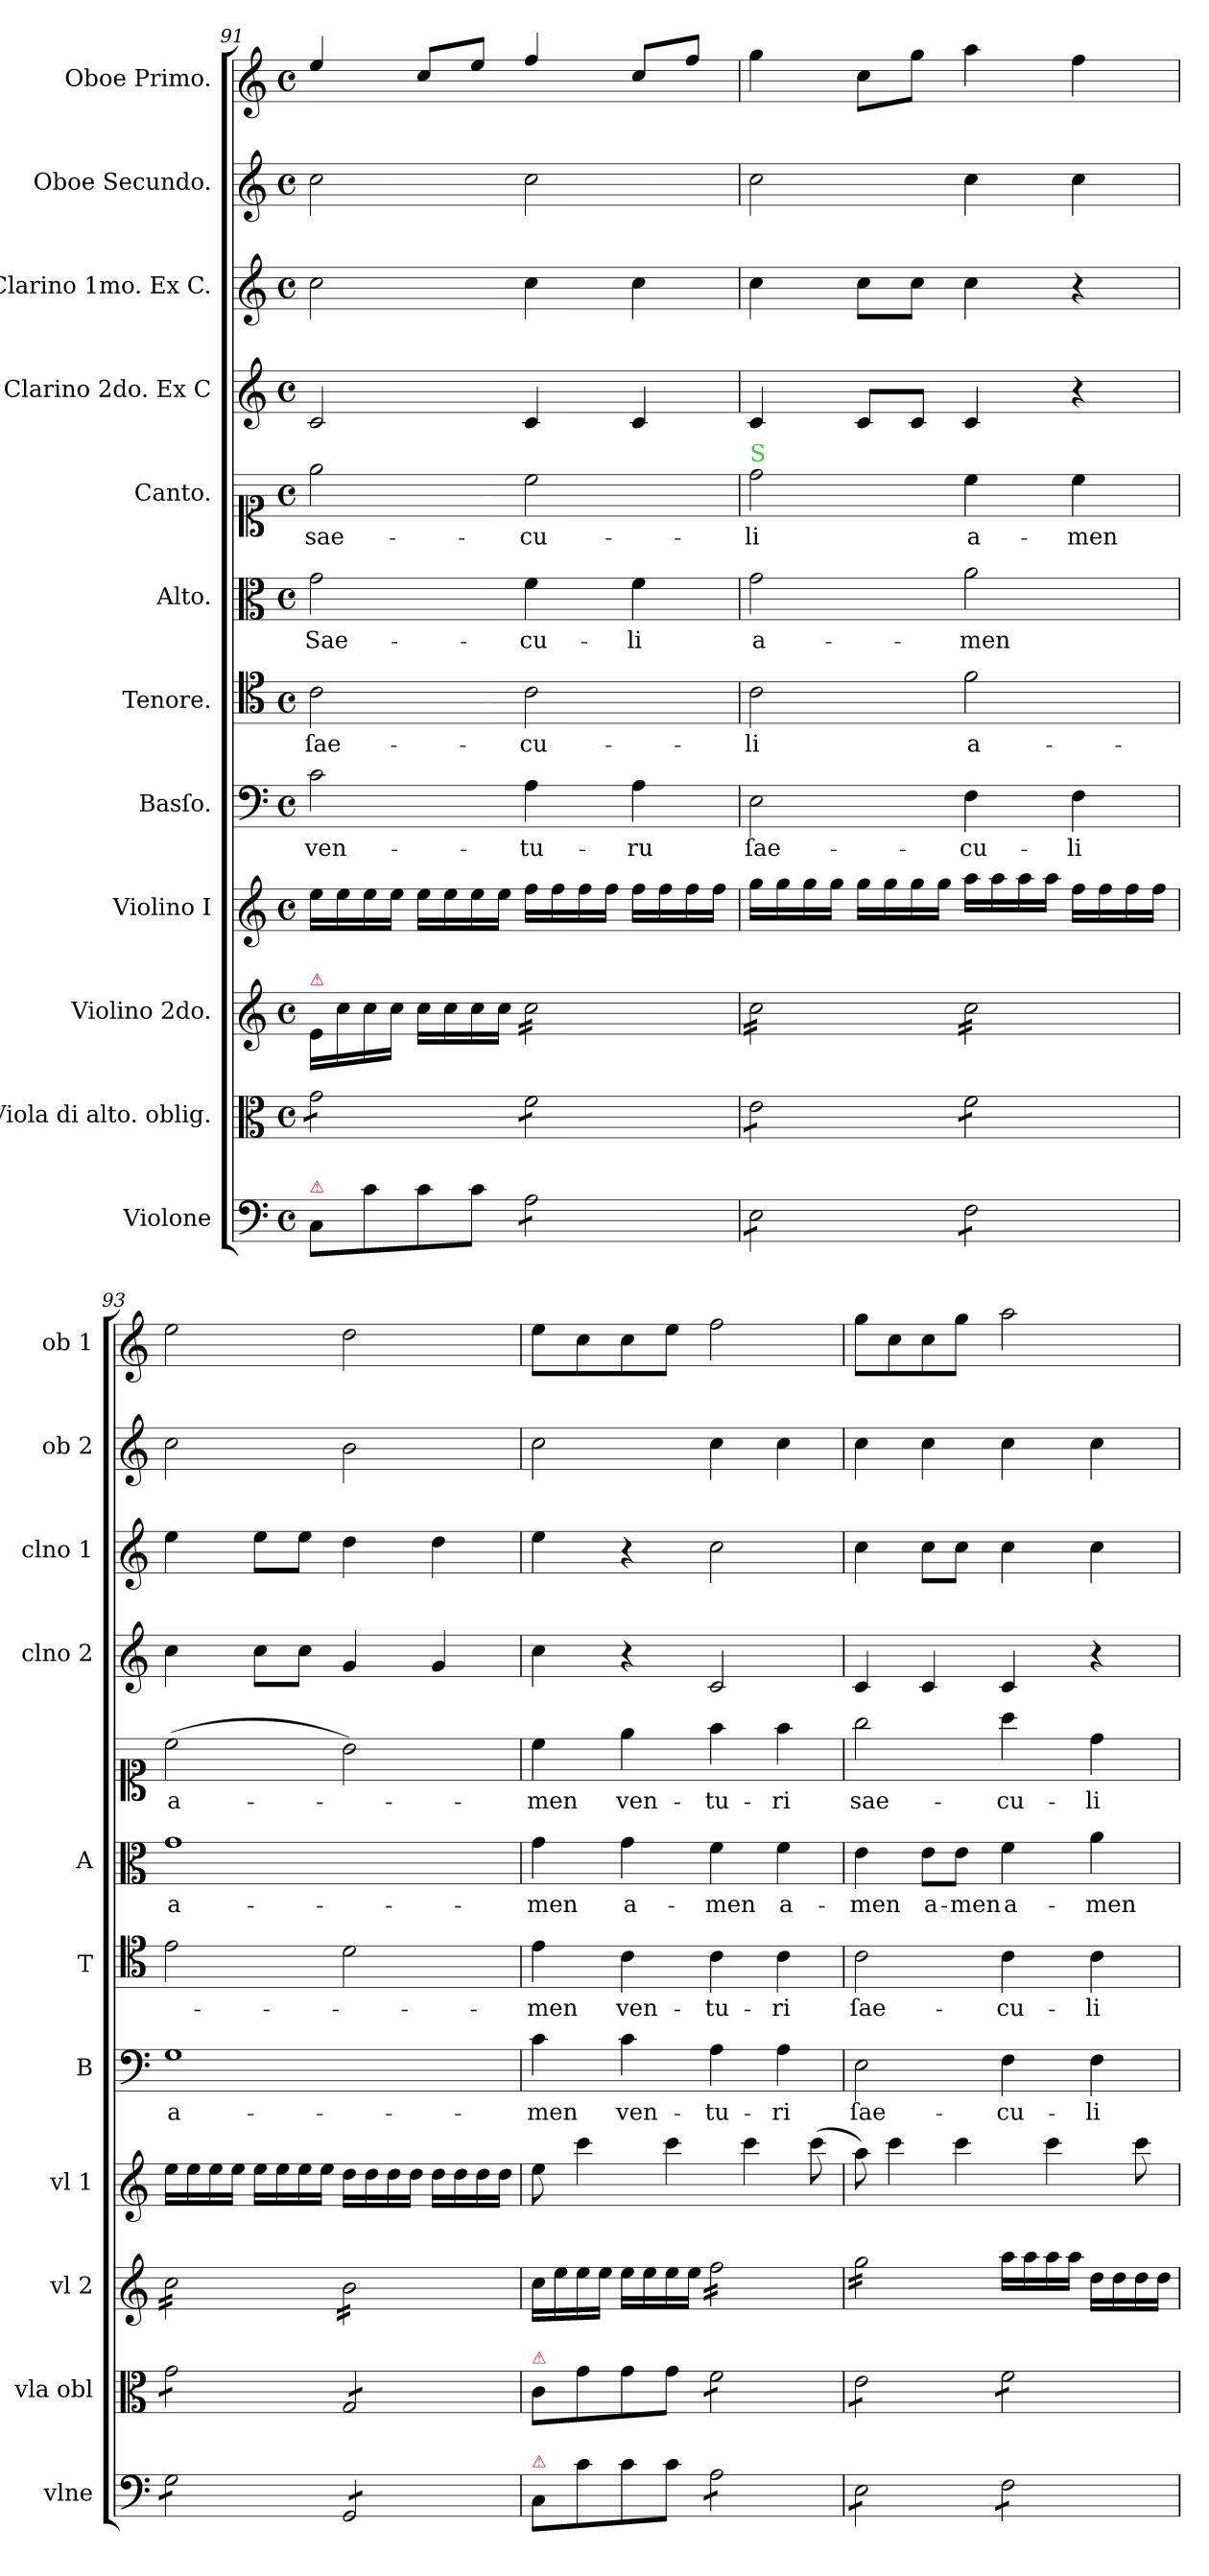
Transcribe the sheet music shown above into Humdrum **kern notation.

**kern	**kern	**kern	**kern	**kern	**text	**kern	**text	**kern	**text	**kern	**text	**kern	**kern	**kern	**kern
*part12	*part11	*part10	*part9	*part8	*part8	*part7	*part7	*part6	*part6	*part5	*part5	*part4	*part3	*part2	*part1
*staff12	*staff11	*staff10	*staff9	*staff8	*staff8	*staff7	*staff7	*staff6	*staff6	*staff5	*staff5	*staff4	*staff3	*staff2	*staff1
*I"Violone	*I"Viola di alto. oblig.	*I"Violino 2do.	*I"Violino I	*I"Basſo.	*	*I"Tenore.	*	*I"Alto.	*	*I"Canto.	*	*I"Clarino 2do. Ex C	*I"Clarino 1mo. Ex C.	*I"Oboe Secundo.	*I"Oboe Primo.
*I'vlne	*I'vla obl	*I'vl 2	*I'vl 1	*I'B	*	*I'T	*	*I'A	*	*	*	*I'clno 2	*I'clno 1	*I'ob 2	*I'ob 1
*clefF4	*clefC3	*clefG2	*clefG2	*clefF4	*	*clefC4	*	*clefC3	*	*clefC1	*	*clefG2	*clefG2	*clefG2	*clefG2
*k[]	*k[]	*k[]	*k[]	*k[]	*	*k[]	*	*k[]	*	*k[]	*	*k[]	*k[]	*k[]	*k[]
*C:	*C:	*C:	*C:	*C:	*	*C:	*	*C:	*	*C:	*	*C:	*C:	*C:	*C:
*M4/4	*M4/4	*M4/4	*M4/4	*M4/4	*	*M4/4	*	*M4/4	*	*M4/4	*	*M4/4	*M4/4	*M4/4	*M4/4
*met(c)	*met(c)	*met(c)	*met(c)	*met(c)	*	*met(c)	*	*met(c)	*	*met(c)	*	*met(c)	*met(c)	*met(c)	*met(c)
=91	=91	=91	=91	=91	=91	=91	=91	=91	=91	=91	=91	=91	=91	=91	=91
!	!	!LO:TX:a:color=crimson:t=⚠	!	!	!	!	!	!	!	!	!	!	!	!	!
!LO:TX:a:color=crimson:t=⚠	!	!	!	!	!	!	!	!	!	!	!	!	!	!	!
*	*tremolo	*	*	*	*	*	*	*	*	*	*	*	*	*	*
8C/L	8g\L	16e/LL	16ee\LL	2c\	ven-	2c\	ſae-	2g\	Sae-	2ee\	sae-	2c/	2cc\	2cc\	4ee/
.	.	16cc\	16ee\	.	.	.	.	.	.	.	.	.	.	.	.
8c\	8g\	16cc\	16ee\	.	.	.	.	.	.	.	.	.	.	.	.
.	.	16cc\JJ	16ee\JJ	.	.	.	.	.	.	.	.	.	.	.	.
8c\	8g\	16cc\LL	16ee\LL	.	.	.	.	.	.	.	.	.	.	.	8cc/L
.	.	16cc\	16ee\	.	.	.	.	.	.	.	.	.	.	.	.
8c\J	8g\J	16cc\	16ee\	.	.	.	.	.	.	.	.	.	.	.	8ee/J
.	.	16cc\JJ	16ee\JJ	.	.	.	.	.	.	.	.	.	.	.	.
*tremolo	*	*	*	*	*	*	*	*	*	*	*	*	*	*	*
*	*	*tremolo	*	*	*	*	*	*	*	*	*	*	*	*	*
8A\L	8f\L	16cc\LL	16ff\LL	4A\	-tu-	2c\	-cu-	4f\	-cu-	2cc\	-cu-	4c/	4cc\	2cc\	4ff/
.	.	16cc\	16ff\	.	.	.	.	.	.	.	.	.	.	.	.
8A\	8f\	16cc\	16ff\	.	.	.	.	.	.	.	.	.	.	.	.
.	.	16cc\	16ff\JJ	.	.	.	.	.	.	.	.	.	.	.	.
8A\	8f\	16cc\	16ff\LL	4A\	-ru	.	.	4f\	-li	.	.	4c/	4cc\	.	8cc/L
.	.	16cc\	16ff\	.	.	.	.	.	.	.	.	.	.	.	.
8A\J	8f\J	16cc\	16ff\	.	.	.	.	.	.	.	.	.	.	.	8ff/J
.	.	16cc\JJ	16ff\JJ	.	.	.	.	.	.	.	.	.	.	.	.
=92	=92	=92	=92	=92	=92	=92	=92	=92	=92	=92	=92	=92	=92	=92	=92
!	!	!	!	!	!	!	!	!	!	!LO:TX:a:color=limegreen:t=S	!	!	!	!	!
8E\L	8e\L	16cc\LL	16gg\LL	2E\	ſae-	2c\	-li	2g\	a-	2dd\	-li	4c/	4cc\	2cc\	4gg\
.	.	16cc\	16gg\	.	.	.	.	.	.	.	.	.	.	.	.
8E\	8e\	16cc\	16gg\	.	.	.	.	.	.	.	.	.	.	.	.
.	.	16cc\	16gg\JJ	.	.	.	.	.	.	.	.	.	.	.	.
8E\	8e\	16cc\	16gg\LL	.	.	.	.	.	.	.	.	8c/L	8cc\L	.	8cc\L
.	.	16cc\	16gg\	.	.	.	.	.	.	.	.	.	.	.	.
8E\J	8e\J	16cc\	16gg\	.	.	.	.	.	.	.	.	8c/J	8cc\J	.	8gg\J
.	.	16cc\JJ	16gg\JJ	.	.	.	.	.	.	.	.	.	.	.	.
8F\L	8f\L	16cc\LL	16aa\LL	4F\	-cu-	2f\	a-	2a\	-men	4cc\	a-	4c/	4cc\	4cc\	4aa\
.	.	16cc\	16aa\	.	.	.	.	.	.	.	.	.	.	.	.
8F\	8f\	16cc\	16aa\	.	.	.	.	.	.	.	.	.	.	.	.
.	.	16cc\	16aa\JJ	.	.	.	.	.	.	.	.	.	.	.	.
8F\	8f\	16cc\	16ff\LL	4F\	-li	.	.	.	.	4cc\	-men	4r	4r	4cc\	4ff\
.	.	16cc\	16ff\	.	.	.	.	.	.	.	.	.	.	.	.
8F\J	8f\J	16cc\	16ff\	.	.	.	.	.	.	.	.	.	.	.	.
.	.	16cc\JJ	16ff\JJ	.	.	.	.	.	.	.	.	.	.	.	.
=93	=93	=93	=93	=93	=93	=93	=93	=93	=93	=93	=93	=93	=93	=93	=93
8G\L	8g\L	16cc\LL	16ee\LL	1G	a-	2e\	.	1g	a-	(2cc\	a-	4cc\	4ee\	2cc\	2ee\
.	.	16cc\	16ee\	.	.	.	.	.	.	.	.	.	.	.	.
8G\	8g\	16cc\	16ee\	.	.	.	.	.	.	.	.	.	.	.	.
.	.	16cc\	16ee\JJ	.	.	.	.	.	.	.	.	.	.	.	.
8G\	8g\	16cc\	16ee\LL	.	.	.	.	.	.	.	.	8cc\L	8ee\L	.	.
.	.	16cc\	16ee\	.	.	.	.	.	.	.	.	.	.	.	.
8G\J	8g\J	16cc\	16ee\	.	.	.	.	.	.	.	.	8cc\J	8ee\J	.	.
.	.	16cc\JJ	16ee\JJ	.	.	.	.	.	.	.	.	.	.	.	.
8GG/L	8G/L	16b\LL	16dd\LL	.	.	2d\	.	.	.	2b\)	.	4g/	4dd\	2b\	2dd\
.	.	16b\	16dd\	.	.	.	.	.	.	.	.	.	.	.	.
8GG/	8G/	16b\	16dd\	.	.	.	.	.	.	.	.	.	.	.	.
.	.	16b\	16dd\JJ	.	.	.	.	.	.	.	.	.	.	.	.
8GG/	8G/	16b\	16dd\LL	.	.	.	.	.	.	.	.	4g/	4dd\	.	.
.	.	16b\	16dd\	.	.	.	.	.	.	.	.	.	.	.	.
8GG/J	8G/J	16b\	16dd\	.	.	.	.	.	.	.	.	.	.	.	.
*	*Xtremolo	*	*	*	*	*	*	*	*	*	*	*	*	*	*
*Xtremolo	*	*	*	*	*	*	*	*	*	*	*	*	*	*	*
.	.	16b\JJ	16dd\JJ	.	.	.	.	.	.	.	.	.	.	.	.
*	*	*Xtremolo	*	*	*	*	*	*	*	*	*	*	*	*	*
=94	=94	=94	=94	=94	=94	=94	=94	=94	=94	=94	=94	=94	=94	=94	=94
!	!LO:TX:a:color=crimson:t=⚠	!	!	!	!	!	!	!	!	!	!	!	!	!	!
!LO:TX:a:color=crimson:t=⚠	!	!	!	!	!	!	!	!	!	!	!	!	!	!	!
8C\L	8c/L	16cc\LL	8ee\	4c\	-men	4e\	-men	4g\	-men	4cc\	-men	4cc\	4ee\	2cc\	8ee\L
.	.	16ee\	.	.	.	.	.	.	.	.	.	.	.	.	.
8c\	8g\	16ee\	4ccc\	.	.	.	.	.	.	.	.	.	.	.	8cc\
.	.	16ee\JJ	.	.	.	.	.	.	.	.	.	.	.	.	.
8c\	8g\	16ee\LL	.	4c\	ven-	4c\	ven-	4g\	a-	4ee\	ven-	4r	4r	.	8cc\
.	.	16ee\	.	.	.	.	.	.	.	.	.	.	.	.	.
8c\J	8g\J	16ee\	4ccc\	.	.	.	.	.	.	.	.	.	.	.	8ee\J
.	.	16ee\JJ	.	.	.	.	.	.	.	.	.	.	.	.	.
*tremolo	*	*	*	*	*	*	*	*	*	*	*	*	*	*	*
*	*tremolo	*	*	*	*	*	*	*	*	*	*	*	*	*	*
*	*	*tremolo	*	*	*	*	*	*	*	*	*	*	*	*	*
8A\L	8f\L	16ff\LL	.	4A\	-tu-	4c\	-tu-	4f\	-men	4ff\	-tu-	2c/	2cc\	4cc\	2ff\
.	.	16ff\	.	.	.	.	.	.	.	.	.	.	.	.	.
8A\	8f\	16ff\	4ccc\	.	.	.	.	.	.	.	.	.	.	.	.
.	.	16ff\	.	.	.	.	.	.	.	.	.	.	.	.	.
8A\	8f\	16ff\	.	4A\	-ri	4c\	-ri	4f\	a-	4ff\	-ri	.	.	4cc\	.
.	.	16ff\	.	.	.	.	.	.	.	.	.	.	.	.	.
8A\J	8f\J	16ff\	(8ccc\	.	.	.	.	.	.	.	.	.	.	.	.
.	.	16ff\JJ	.	.	.	.	.	.	.	.	.	.	.	.	.
=95	=95	=95	=95	=95	=95	=95	=95	=95	=95	=95	=95	=95	=95	=95	=95
8E\L	8e\L	16gg\LL	8aa\)	2E\	ſae-	2c\	ſae-	4e\	-men	2gg\	sae-	4c/	4cc\	4cc\	8gg\L
.	.	16gg\	.	.	.	.	.	.	.	.	.	.	.	.	.
8E\	8e\	16gg\	4ccc\	.	.	.	.	.	.	.	.	.	.	.	8cc\
.	.	16gg\	.	.	.	.	.	.	.	.	.	.	.	.	.
8E\	8e\	16gg\	.	.	.	.	.	8e\L	a-	.	.	4c/	8cc\L	4cc\	8cc\
.	.	16gg\	.	.	.	.	.	.	.	.	.	.	.	.	.
8E\J	8e\J	16gg\	4ccc\	.	.	.	.	8e\J	-men	.	.	.	8cc\J	.	8gg\J
.	.	16gg\JJ	.	.	.	.	.	.	.	.	.	.	.	.	.
*	*	*Xtremolo	*	*	*	*	*	*	*	*	*	*	*	*	*
8F\L	8f\L	16aa\LL	.	4F\	-cu-	4c\	-cu-	4f\	a-	4aa\	-cu-	4c/	4cc\	4cc\	2aa\
.	.	16aa\	.	.	.	.	.	.	.	.	.	.	.	.	.
8F\	8f\	16aa\	4ccc\	.	.	.	.	.	.	.	.	.	.	.	.
.	.	16aa\JJ	.	.	.	.	.	.	.	.	.	.	.	.	.
8F\	8f\	16dd\LL	.	4F\	-li	4c\	-li	4a\	-men	4dd\	-li	4r	4cc\	4cc\	.
.	.	16dd\	.	.	.	.	.	.	.	.	.	.	.	.	.
8F\J	8f\J	16dd\	8ccc\	.	.	.	.	.	.	.	.	.	.	.	.
*	*Xtremolo	*	*	*	*	*	*	*	*	*	*	*	*	*	*
*Xtremolo	*	*	*	*	*	*	*	*	*	*	*	*	*	*	*
.	.	16dd\JJ	.	.	.	.	.	.	.	.	.	.	.	.	.
=	=	=	=	=	=	=	=	=	=	=	=	=	=	=	=
*-	*-	*-	*-	*-	*-	*-	*-	*-	*-	*-	*-	*-	*-	*-	*-
